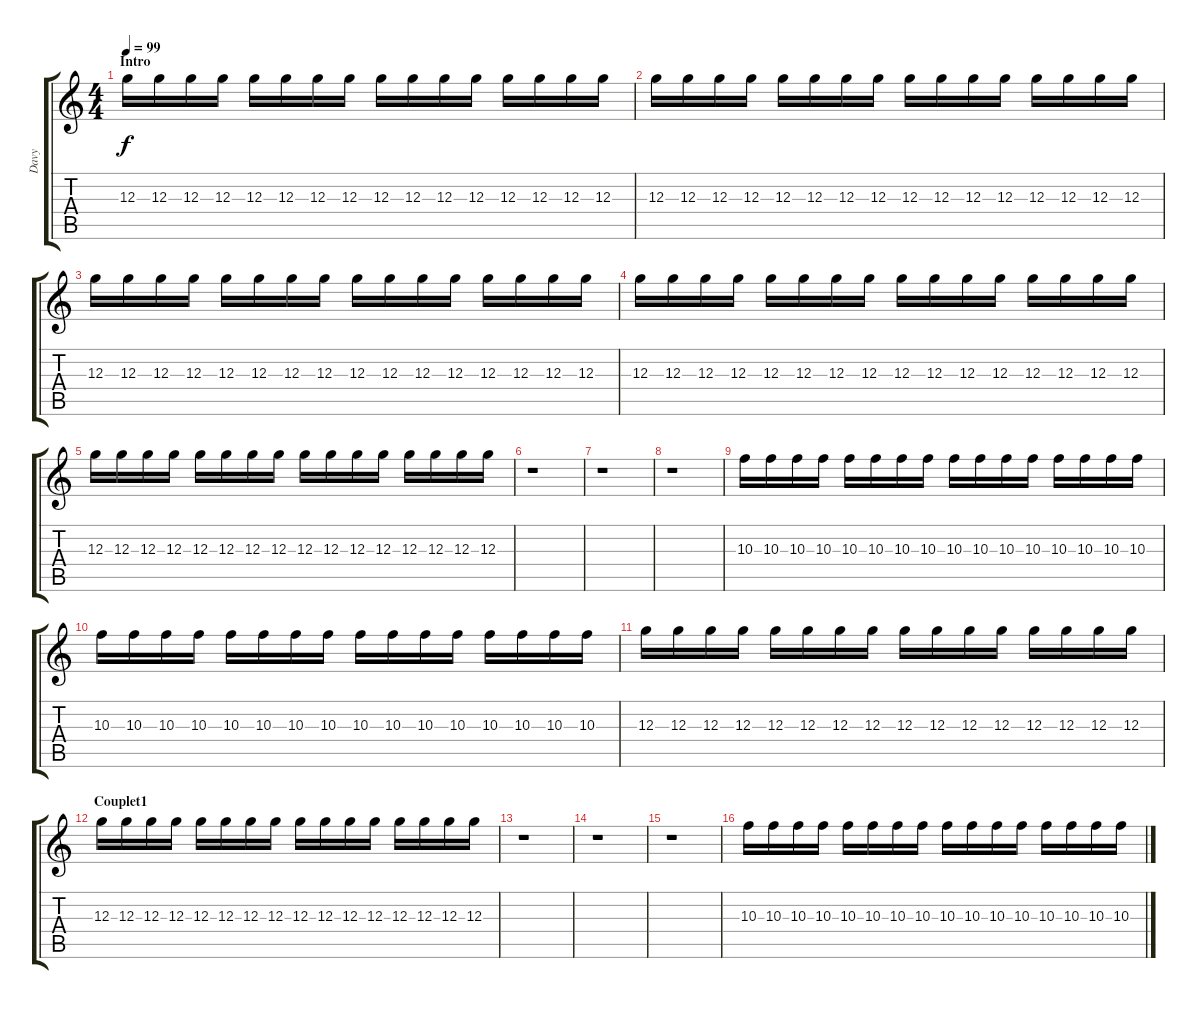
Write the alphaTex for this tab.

\track ("Davy" "Davy") {instrument overdrivenguitar}
\staff {score tabs}
\tuning (E4 B3 G3 D3 A2 E2) {hide}
\ts (4 4)
\section ("" "Intro")
\tempo 99
\clef g2
\ks c
12.3.16{dy f instrument overdrivenguitar} 12.3.16 12.3.16 12.3.16 12.3.16 12.3.16 12.3.16 12.3.16 12.3.16 12.3.16 12.3.16 12.3.16 12.3.16 12.3.16 12.3.16 12.3.16 |
12.3.16 12.3.16 12.3.16 12.3.16 12.3.16 12.3.16 12.3.16 12.3.16 12.3.16 12.3.16 12.3.16 12.3.16 12.3.16 12.3.16 12.3.16 12.3.16 |
12.3.16 12.3.16 12.3.16 12.3.16 12.3.16 12.3.16 12.3.16 12.3.16 12.3.16 12.3.16 12.3.16 12.3.16 12.3.16 12.3.16 12.3.16 12.3.16 |
12.3.16 12.3.16 12.3.16 12.3.16 12.3.16 12.3.16 12.3.16 12.3.16 12.3.16 12.3.16 12.3.16 12.3.16 12.3.16 12.3.16 12.3.16 12.3.16 |
12.3.16 12.3.16 12.3.16 12.3.16 12.3.16 12.3.16 12.3.16 12.3.16 12.3.16 12.3.16 12.3.16 12.3.16 12.3.16 12.3.16 12.3.16 12.3.16 |
r.1 |
r.1 |
r.1 |
10.3.16 10.3.16 10.3.16 10.3.16 10.3.16 10.3.16 10.3.16 10.3.16 10.3.16 10.3.16 10.3.16 10.3.16 10.3.16 10.3.16 10.3.16 10.3.16 |
10.3.16 10.3.16 10.3.16 10.3.16 10.3.16 10.3.16 10.3.16 10.3.16 10.3.16 10.3.16 10.3.16 10.3.16 10.3.16 10.3.16 10.3.16 10.3.16 |
12.3.16 12.3.16 12.3.16 12.3.16 12.3.16 12.3.16 12.3.16 12.3.16 12.3.16 12.3.16 12.3.16 12.3.16 12.3.16 12.3.16 12.3.16 12.3.16 |
\section ("" "Couplet1")
12.3.16 12.3.16 12.3.16 12.3.16 12.3.16 12.3.16 12.3.16 12.3.16 12.3.16 12.3.16 12.3.16 12.3.16 12.3.16 12.3.16 12.3.16 12.3.16 |
r.1 |
r.1 |
r.1 |
10.3.16 10.3.16 10.3.16 10.3.16 10.3.16 10.3.16 10.3.16 10.3.16 10.3.16 10.3.16 10.3.16 10.3.16 10.3.16 10.3.16 10.3.16 10.3.16
